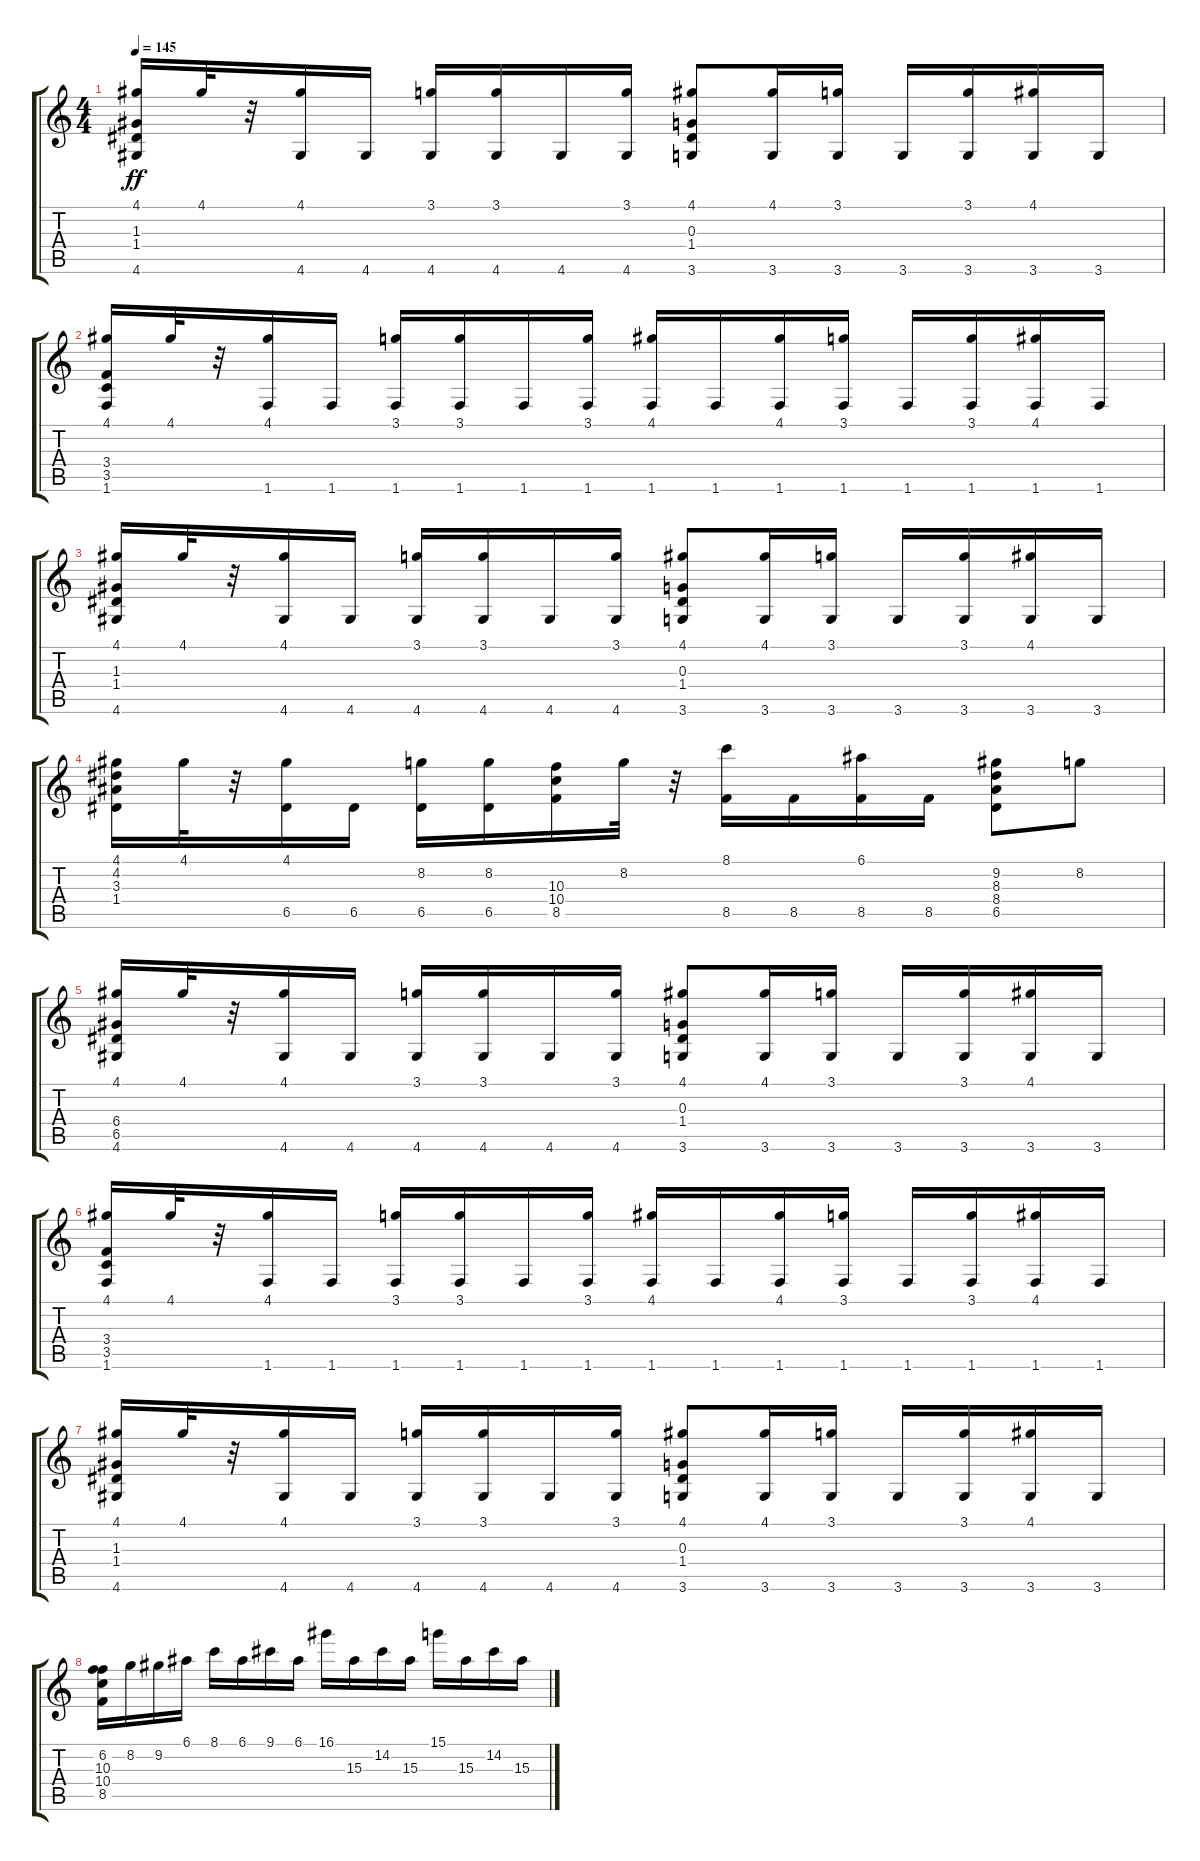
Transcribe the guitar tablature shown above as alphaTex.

\track "" {instrument distortionguitar}
\staff {score tabs}
\tuning (E4 B3 G3 D3 A2 E2) {hide}
\ts (4 4)
\tempo 145
\clef g2
\ks c
(4.1 1.3 1.4 4.6).16{dy ff} 4.1.32 r.32 (4.1 4.6).16 4.6.16 (3.1 4.6).16 (3.1 4.6).16 4.6.16 (3.1 4.6).16 (4.1 0.3 1.4 3.6).8 (4.1 3.6).16 (3.1 3.6).16 3.6.16 (3.1 3.6).16 (4.1 3.6).16 3.6.16 |
(4.1 3.4 3.5 1.6).16 4.1.32 r.32 (4.1 1.6).16 1.6.16 (3.1 1.6).16 (3.1 1.6).16 1.6.16 (3.1 1.6).16 (4.1 1.6).16 1.6.16 (4.1 1.6).16 (3.1 1.6).16 1.6.16 (3.1 1.6).16 (4.1 1.6).16 1.6.16 |
(4.1 1.3 1.4 4.6).16 4.1.32 r.32 (4.1 4.6).16 4.6.16 (3.1 4.6).16 (3.1 4.6).16 4.6.16 (3.1 4.6).16 (4.1 0.3 1.4 3.6).8 (4.1 3.6).16 (3.1 3.6).16 3.6.16 (3.1 3.6).16 (4.1 3.6).16 3.6.16 |
(4.1 4.2 3.3 1.4).16 4.1.32 r.32 (4.1 6.5).16 6.5.16 (8.2 6.5).16 (8.2 6.5).16 (10.3 10.4 8.5).16 8.2.32 r.32 (8.1 8.5).16 8.5.16 (6.1 8.5).16 8.5.16 (9.2 8.3 8.4 6.5).8 8.2.8 |
(4.1 6.4 6.5 4.6).16 4.1.32 r.32 (4.1 4.6).16 4.6.16 (3.1 4.6).16 (3.1 4.6).16 4.6.16 (3.1 4.6).16 (4.1 0.3 1.4 3.6).8 (4.1 3.6).16 (3.1 3.6).16 3.6.16 (3.1 3.6).16 (4.1 3.6).16 3.6.16 |
(4.1 3.4 3.5 1.6).16 4.1.32 r.32 (4.1 1.6).16 1.6.16 (3.1 1.6).16 (3.1 1.6).16 1.6.16 (3.1 1.6).16 (4.1 1.6).16 1.6.16 (4.1 1.6).16 (3.1 1.6).16 1.6.16 (3.1 1.6).16 (4.1 1.6).16 1.6.16 |
(4.1 1.3 1.4 4.6).16 4.1.32 r.32 (4.1 4.6).16 4.6.16 (3.1 4.6).16 (3.1 4.6).16 4.6.16 (3.1 4.6).16 (4.1 0.3 1.4 3.6).8 (4.1 3.6).16 (3.1 3.6).16 3.6.16 (3.1 3.6).16 (4.1 3.6).16 3.6.16 |
(6.2 10.3 10.4 8.5).16 8.2.16 9.2.16 6.1.16 8.1.16 6.1.16 9.1.16 6.1.16 16.1.16 15.3.16 14.2.16 15.3.16 15.1.16 15.3.16 14.2.16 15.3.16
